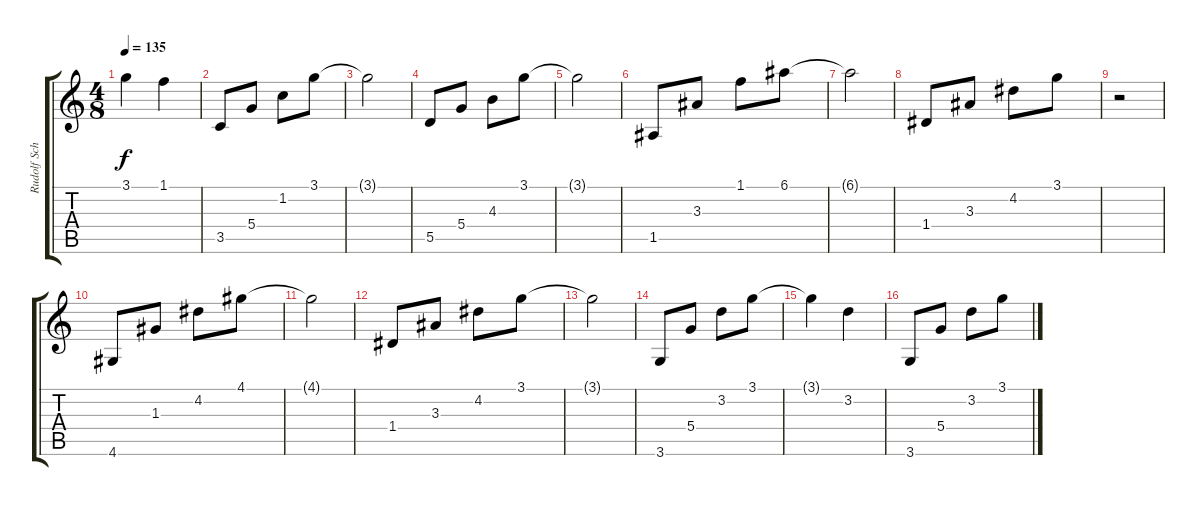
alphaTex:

\track ("Rudolf Schenker" "Rudolf Sch") {instrument overdrivenguitar}
\staff {score tabs}
\tuning (E4 B3 G3 D3 A2 E2) {hide}
\ts (4 8)
\tempo 135
\clef g2
\ks c
3.1{t}.4{dy f} 1.1.4 |
3.5.8 5.4.8 1.2.8 3.1.8 |
3.1{t}.2 |
5.5.8 5.4.8 4.3.8 3.1.8 |
3.1{t}.2 |
1.5.8 3.3.8 1.1.8 6.1.8 |
6.1{t}.2 |
1.4.8 3.3.8 4.2.8 3.1.8 |
r.2 |
4.6.8 1.3.8 4.2.8 4.1.8 |
4.1{t}.2 |
1.4.8 3.3.8 4.2.8 3.1.8 |
3.1{t}.2 |
3.6.8 5.4.8 3.2.8 3.1.8 |
3.1{t}.4 3.2.4 |
3.6.8 5.4.8 3.2.8 3.1.8
